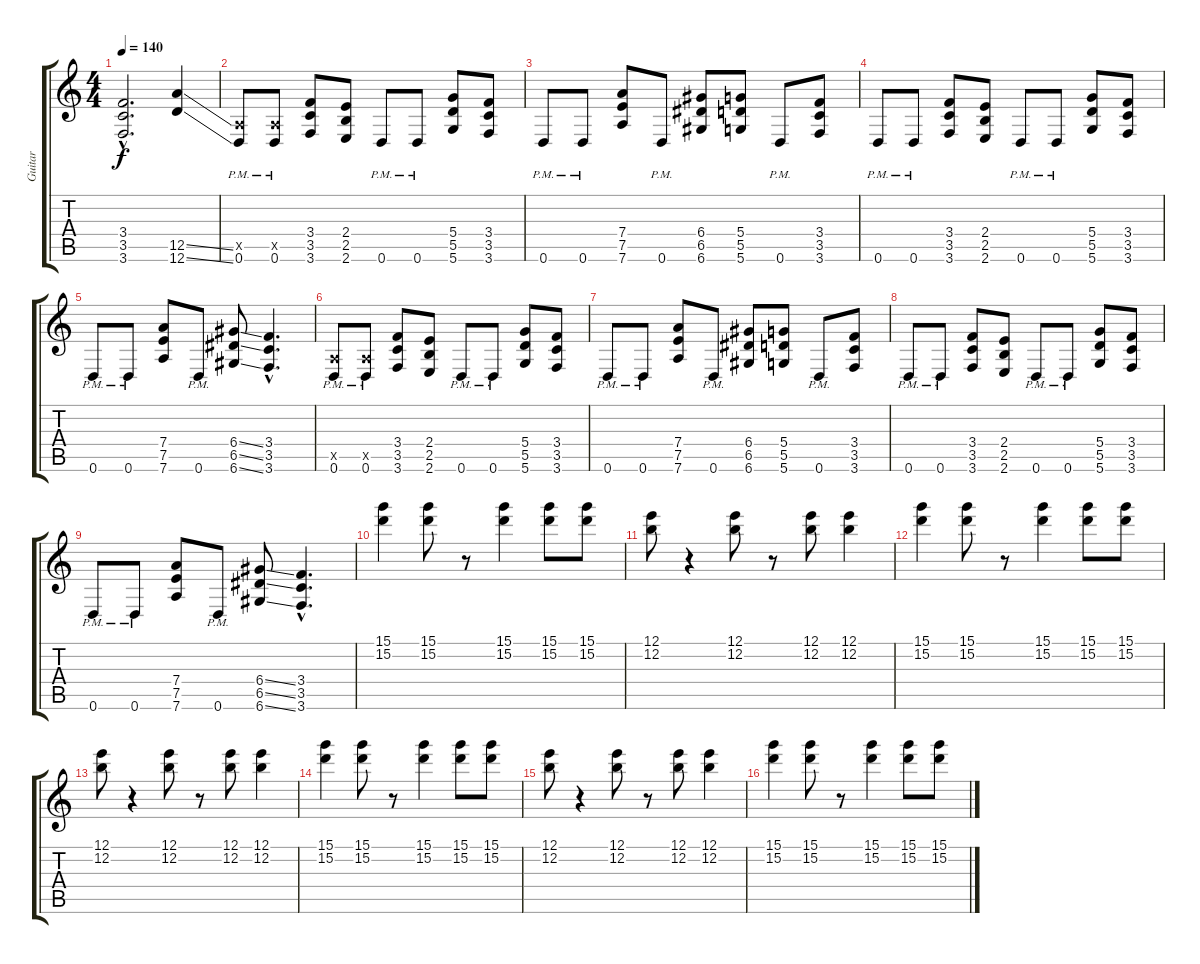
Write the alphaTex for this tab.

\track ("Guitar" "Guitar") {instrument distortionguitar}
\staff {score tabs}
\tuning (E4 B3 G3 D3 A2 D2) {hide}
\ts (4 4)
\tempo 140
\clef g2
\ks c
(3.4{hac t} 3.5{hac t} 3.6{hac t}).2{d dy f} (12.5{ss} 12.6{ss}).4 |
(0.5{x} 0.6{pm}).8 (0.5{x} 0.6{pm}).8 (3.4 3.5 3.6).8 (2.4 2.5 2.6).8 0.6{pm}.8 0.6{pm}.8 (5.4 5.5 5.6).8 (3.4 3.5 3.6).8 |
0.6{pm}.8 0.6{pm}.8 (7.4 7.5 7.6).8 0.6{pm}.8 (6.4 6.5 6.6).8 (5.4 5.5 5.6).8 0.6{pm}.8 (3.4 3.5 3.6).8 |
0.6{pm}.8 0.6{pm}.8 (3.4 3.5 3.6).8 (2.4 2.5 2.6).8 0.6{pm}.8 0.6{pm}.8 (5.4 5.5 5.6).8 (3.4 3.5 3.6).8 |
0.6{pm}.8 0.6{pm}.8 (7.4 7.5 7.6).8 0.6{pm}.8 (6.4{ss} 6.5{ss} 6.6{ss}).8 (3.4{hac} 3.5{hac} 3.6{hac}).4{d} |
(0.5{x} 0.6{pm}).8 (0.5{x} 0.6{pm}).8 (3.4 3.5 3.6).8 (2.4 2.5 2.6).8 0.6{pm}.8 0.6{pm}.8 (5.4 5.5 5.6).8 (3.4 3.5 3.6).8 |
0.6{pm}.8 0.6{pm}.8 (7.4 7.5 7.6).8 0.6{pm}.8 (6.4 6.5 6.6).8 (5.4 5.5 5.6).8 0.6{pm}.8 (3.4 3.5 3.6).8 |
0.6{pm}.8 0.6{pm}.8 (3.4 3.5 3.6).8 (2.4 2.5 2.6).8 0.6{pm}.8 0.6{pm}.8 (5.4 5.5 5.6).8 (3.4 3.5 3.6).8 |
0.6{pm}.8 0.6{pm}.8 (7.4 7.5 7.6).8 0.6{pm}.8 (6.4{ss} 6.5{ss} 6.6{ss}).8 (3.4{hac} 3.5{hac} 3.6{hac}).4{d} |
(15.1 15.2).4 (15.1 15.2).8 r.8 (15.1 15.2).4 (15.1 15.2).8 (15.1 15.2).8 |
(12.1 12.2).8 r.4 (12.1 12.2).8 r.8 (12.1 12.2).8 (12.1 12.2).4 |
(15.1 15.2).4 (15.1 15.2).8 r.8 (15.1 15.2).4 (15.1 15.2).8 (15.1 15.2).8 |
(12.1 12.2).8 r.4 (12.1 12.2).8 r.8 (12.1 12.2).8 (12.1 12.2).4 |
(15.1 15.2).4 (15.1 15.2).8 r.8 (15.1 15.2).4 (15.1 15.2).8 (15.1 15.2).8 |
(12.1 12.2).8 r.4 (12.1 12.2).8 r.8 (12.1 12.2).8 (12.1 12.2).4 |
(15.1 15.2).4 (15.1 15.2).8 r.8 (15.1 15.2).4 (15.1 15.2).8 (15.1 15.2).8
